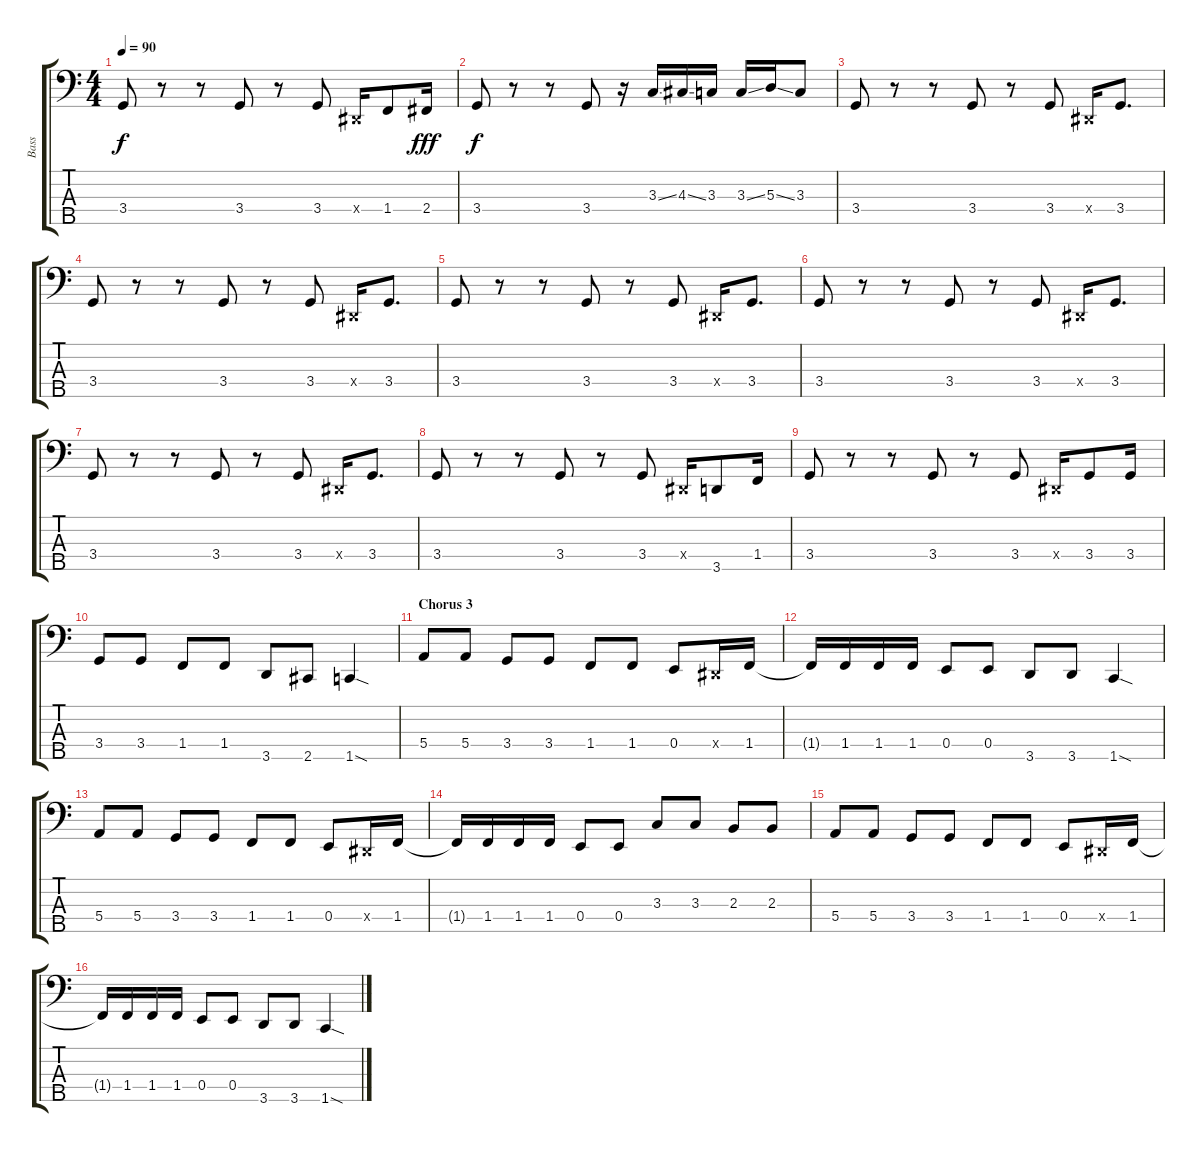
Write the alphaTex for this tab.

\track ("Bass" "Bass") {instrument electricbassfinger}
\staff {score tabs}
\tuning (G2 D2 A1 E1 B0) {hide}
\ts (4 4)
\tempo 90
\clef f4
\ks c
3.4.8{dy f} r.8 r.8 3.4.8 r.8 3.4.8 -1.4{x}.16 1.4.8 2.4.16{dy fff} |
3.4.8{dy f} r.8 r.8 3.4.8 r.16 3.3{ss}.16 4.3{ss}.16 3.3.16 3.3{ss}.16 5.3{ss}.16 3.3.8 |
3.4.8 r.8 r.8 3.4.8 r.8 3.4.8 -1.4{x}.16 3.4.8{d} |
3.4.8 r.8 r.8 3.4.8 r.8 3.4.8 -1.4{x}.16 3.4.8{d} |
3.4.8 r.8 r.8 3.4.8 r.8 3.4.8 -1.4{x}.16 3.4.8{d} |
3.4.8 r.8 r.8 3.4.8 r.8 3.4.8 -1.4{x}.16 3.4.8{d} |
3.4.8 r.8 r.8 3.4.8 r.8 3.4.8 -1.4{x}.16 3.4.8{d} |
3.4.8 r.8 r.8 3.4.8 r.8 3.4.8 -1.4{x}.16 3.5.8 1.4.16 |
3.4.8 r.8 r.8 3.4.8 r.8 3.4.8 -1.4{x}.16 3.4.8 3.4.16 |
3.4.8 3.4.8 1.4.8 1.4.8 3.5.8 2.5.8 1.5{sod}.4 |
\section ("" "Chorus 3")
5.4.8 5.4.8 3.4.8 3.4.8 1.4.8 1.4.8 0.4.8 -1.4{x}.16 1.4.16 |
1.4{t}.16 1.4.16 1.4.16 1.4.16 0.4.8 0.4.8 3.5.8 3.5.8 1.5{sod}.4 |
5.4.8 5.4.8 3.4.8 3.4.8 1.4.8 1.4.8 0.4.8 -1.4{x}.16 1.4.16 |
1.4{t}.16 1.4.16 1.4.16 1.4.16 0.4.8 0.4.8 3.3.8 3.3.8 2.3.8 2.3.8 |
5.4.8 5.4.8 3.4.8 3.4.8 1.4.8 1.4.8 0.4.8 -1.4{x}.16 1.4.16 |
1.4{t}.16 1.4.16 1.4.16 1.4.16 0.4.8 0.4.8 3.5.8 3.5.8 1.5{sod}.4
